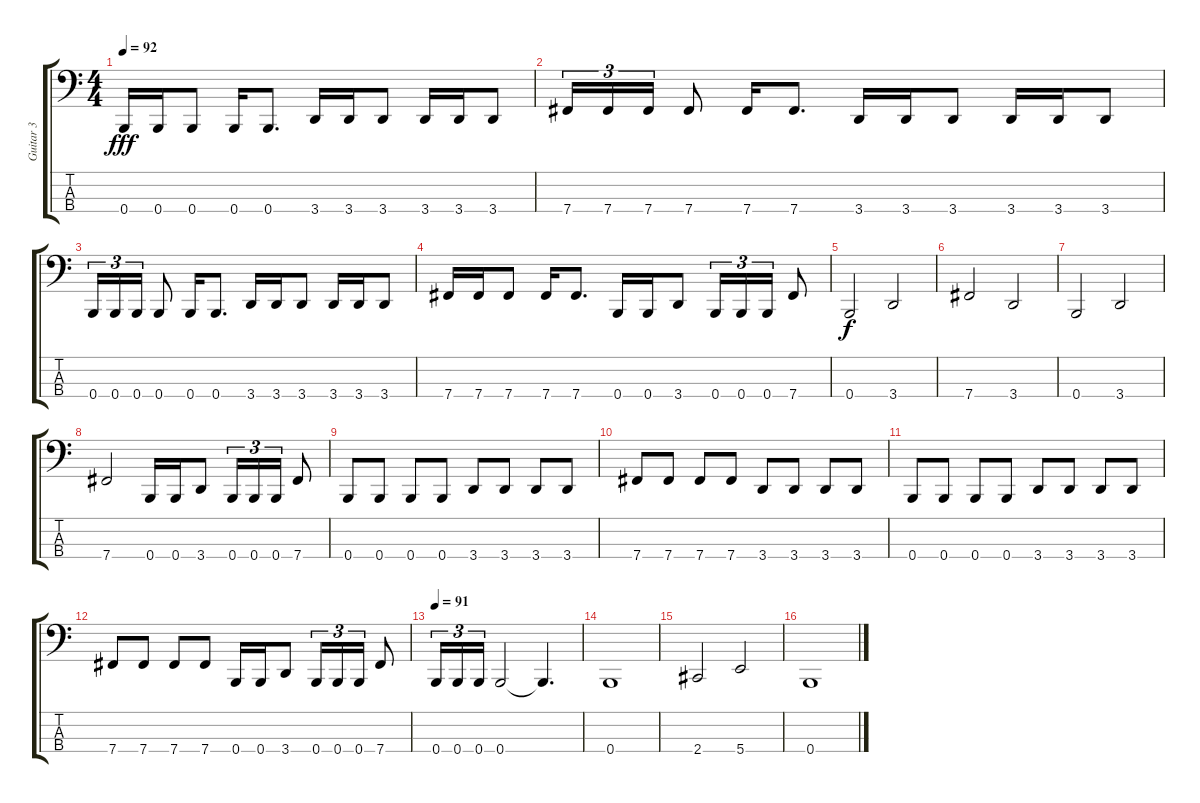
\track ("Guitar 3" "Guitar 3") {instrument electricbasspick}
\staff {score tabs}
\tuning (E2 B1 Gb1 B0) {hide}
\ts (4 4)
\tempo 92
\clef f4
\ks c
0.4.16{dy fff volume 16} 0.4.16 0.4.8 0.4.16 0.4.8{d} 3.4.16 3.4.16 3.4.8 3.4.16 3.4.16 3.4.8 |
7.4.16{tu (3 2)} 7.4.16{tu (3 2)} 7.4.16{tu (3 2)} 7.4.8 7.4.16 7.4.8{d} 3.4.16 3.4.16 3.4.8 3.4.16 3.4.16 3.4.8 |
0.4.16{tu (3 2)} 0.4.16{tu (3 2)} 0.4.16{tu (3 2)} 0.4.8 0.4.16 0.4.8{d} 3.4.16 3.4.16 3.4.8 3.4.16 3.4.16 3.4.8 |
7.4.16 7.4.16 7.4.8 7.4.16 7.4.8{d} 0.4.16 0.4.16 3.4.8 0.4.16{tu (3 2)} 0.4.16{tu (3 2)} 0.4.16{tu (3 2)} 7.4.8 |
0.4.2{dy f} 3.4.2 |
7.4.2 3.4.2 |
0.4.2 3.4.2 |
7.4.2 0.4.16 0.4.16 3.4.8 0.4.16{tu (3 2)} 0.4.16{tu (3 2)} 0.4.16{tu (3 2)} 7.4.8 |
0.4.8 0.4.8 0.4.8 0.4.8 3.4.8 3.4.8 3.4.8 3.4.8 |
7.4.8 7.4.8 7.4.8 7.4.8 3.4.8 3.4.8 3.4.8 3.4.8 |
0.4.8 0.4.8 0.4.8 0.4.8 3.4.8 3.4.8 3.4.8 3.4.8 |
7.4.8 7.4.8 7.4.8 7.4.8 0.4.16 0.4.16 3.4.8 0.4.16{tu (3 2)} 0.4.16{tu (3 2)} 0.4.16{tu (3 2)} 7.4.8 |
\tempo 91
0.4.16{tu (3 2)} 0.4.16{tu (3 2)} 0.4.16{tu (3 2)} 0.4.2 0.4{t}.4{d} |
0.4.1 |
2.4.2 5.4.2 |
0.4.1
